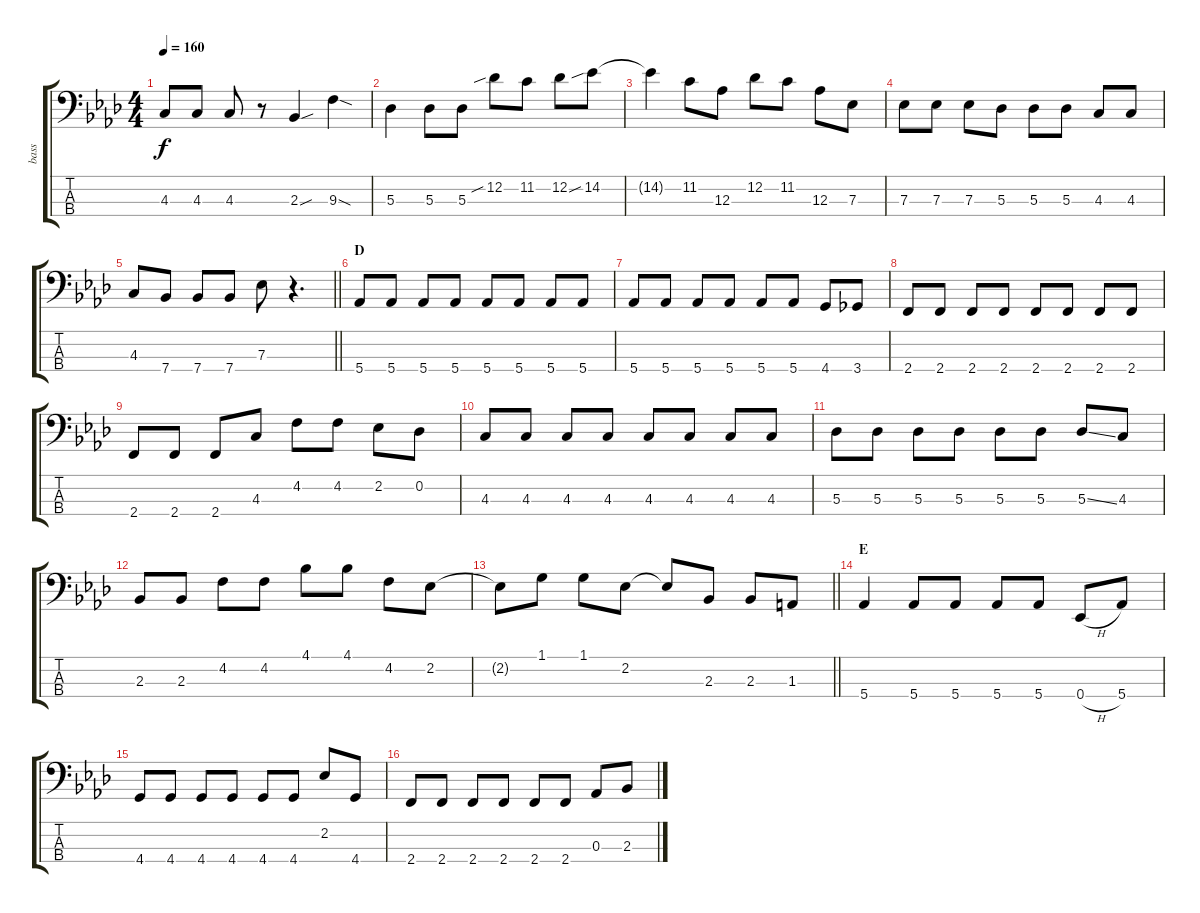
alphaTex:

\track ("bass" "bass") {instrument electricbassfinger}
\staff {score tabs}
\tuning (Gb2 Db2 Ab1 Eb1) {hide}
\ts (4 4)
\tempo 160
\clef f4
\ks ab
4.3{t}.8{dy f} 4.3.8 4.3.8 r.8 2.3{sou}.4 9.3{sod}.4 |
5.3.4 5.3.8 5.3.8 12.2{sib}.8 11.2.8 12.2.8 14.2{sib}.8 |
14.2{t}.4 11.2.8 12.3.8 12.2.8 11.2.8 12.3.8 7.3.8 |
7.3.8 7.3.8 7.3.8 5.3.8 5.3.8 5.3.8 4.3.8 4.3.8 |
\barLineRight lightlight
4.3.8 7.4.8 7.4.8 7.4.8 7.3.8 r.4{d} |
\section ("" "D")
5.4.8 5.4.8 5.4.8 5.4.8 5.4.8 5.4.8 5.4.8 5.4.8 |
5.4.8 5.4.8 5.4.8 5.4.8 5.4.8 5.4.8 4.4.8 3.4.8 |
2.4.8 2.4.8 2.4.8 2.4.8 2.4.8 2.4.8 2.4.8 2.4.8 |
2.4.8 2.4.8 2.4.8 4.3.8 4.2.8 4.2.8 2.2.8 0.2.8 |
4.3.8 4.3.8 4.3.8 4.3.8 4.3.8 4.3.8 4.3.8 4.3.8 |
5.3.8 5.3.8 5.3.8 5.3.8 5.3.8 5.3.8 5.3{ss}.8 4.3.8 |
2.3.8 2.3.8 4.2.8 4.2.8 4.1.8 4.1.8 4.2.8 2.2.8 |
\barLineRight lightlight
2.2{t}.8 1.1.8 1.1.8 2.2.8 2.2{t}.8 2.3.8 2.3.8 1.3.8 |
\section ("" "E")
5.4.4 5.4.8 5.4.8 5.4.8 5.4.8 0.4{h}.8 5.4.8 |
4.4.8 4.4.8 4.4.8 4.4.8 4.4.8 4.4.8 2.2.8 4.4.8 |
2.4.8 2.4.8 2.4.8 2.4.8 2.4.8 2.4.8 0.3.8 2.3.8
